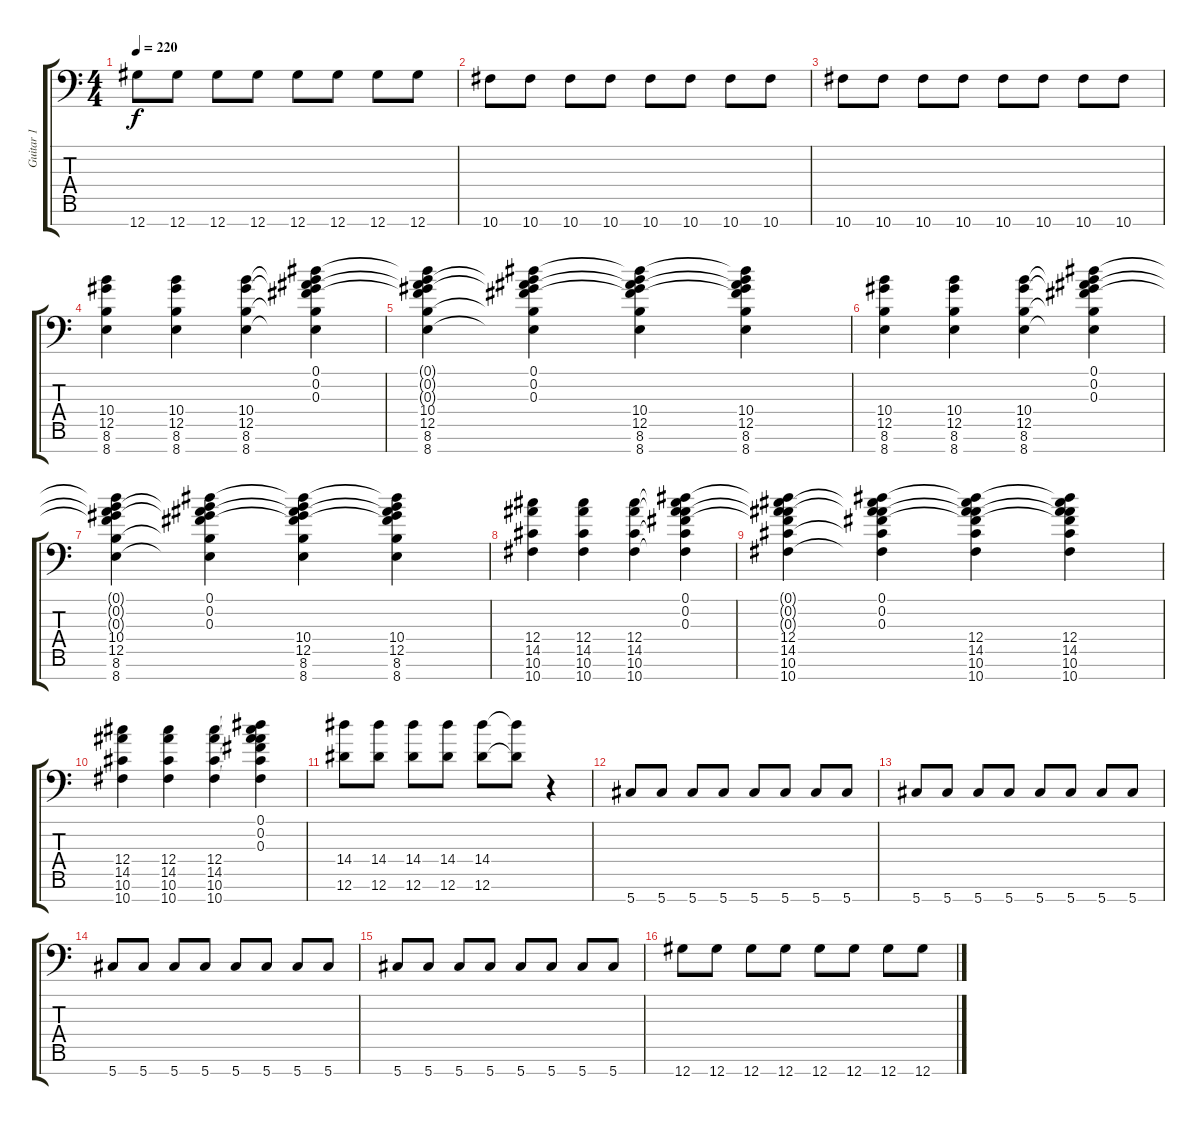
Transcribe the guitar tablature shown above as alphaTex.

\track ("Guitar 1" "Guitar 1") {instrument overdrivenguitar}
\staff {score tabs}
\tuning (Eb4 Bb3 Gb3 Db3 Ab2 Eb2 Ab1) {hide}
\ts (4 4)
\tempo 220
\clef f4
\ks c
12.7.8{dy f} 12.7.8 12.7.8 12.7.8 12.7.8 12.7.8 12.7.8 12.7.8 |
10.7.8 10.7.8 10.7.8 10.7.8 10.7.8 10.7.8 10.7.8 10.7.8 |
10.7.8 10.7.8 10.7.8 10.7.8 10.7.8 10.7.8 10.7.8 10.7.8 |
(10.4 12.5 8.6 8.7).4 (10.4 12.5 8.6 8.7).4 (10.4 12.5 8.6 8.7).4 (0.1 0.2 0.3 10.4{t} 12.5{t} 8.6{t} 8.7{t}).4 |
(0.1{t} 0.2{t} 0.3{t} 10.4 12.5 8.6 8.7).4 (0.1 0.2 0.3 10.4{t} 12.5{t} 8.6{t} 8.7{t}).4 (0.1{t} 0.2{t} 0.3{t} 10.4 12.5 8.6 8.7).4 (0.1{t} 0.2{t} 0.3{t} 10.4 12.5 8.6 8.7).4 |
(10.4 12.5 8.6 8.7).4 (10.4 12.5 8.6 8.7).4 (10.4 12.5 8.6 8.7).4 (0.1 0.2 0.3 10.4{t} 12.5{t} 8.6{t} 8.7{t}).4 |
(0.1{t} 0.2{t} 0.3{t} 10.4 12.5 8.6 8.7).4 (0.1 0.2 0.3 10.4{t} 12.5{t} 8.6{t} 8.7{t}).4 (0.1{t} 0.2{t} 0.3{t} 10.4 12.5 8.6 8.7).4 (0.1{t} 0.2{t} 0.3{t} 10.4 12.5 8.6 8.7).4 |
(12.4 14.5 10.6 10.7).4 (12.4 14.5 10.6 10.7).4 (12.4 14.5 10.6 10.7).4 (0.1 0.2 0.3 12.4{t} 14.5{t} 10.6{t} 10.7{t}).4 |
(0.1{t} 0.2{t} 0.3{t} 12.4 14.5 10.6 10.7).4 (0.1 0.2 0.3 12.4{t} 14.5{t} 10.6{t} 10.7{t}).4 (0.1{t} 0.2{t} 0.3{t} 12.4 14.5 10.6 10.7).4 (0.1{t} 0.2{t} 0.3{t} 12.4 14.5 10.6 10.7).4 |
(12.4 14.5 10.6 10.7).4 (12.4 14.5 10.6 10.7).4 (12.4 14.5 10.6 10.7).4 (0.1 0.2 0.3 12.4{t} 14.5{t} 10.6{t} 10.7{t}).4 |
(14.4 12.6).8 (14.4 12.6).8 (14.4 12.6).8 (14.4 12.6).8 (14.4 12.6).8 (14.4{t} 12.6{t}).8 r.4 |
5.7.8 5.7.8 5.7.8 5.7.8 5.7.8 5.7.8 5.7.8 5.7.8 |
5.7.8 5.7.8 5.7.8 5.7.8 5.7.8 5.7.8 5.7.8 5.7.8 |
5.7.8 5.7.8 5.7.8 5.7.8 5.7.8 5.7.8 5.7.8 5.7.8 |
5.7.8 5.7.8 5.7.8 5.7.8 5.7.8 5.7.8 5.7.8 5.7.8 |
12.7.8 12.7.8 12.7.8 12.7.8 12.7.8 12.7.8 12.7.8 12.7.8
